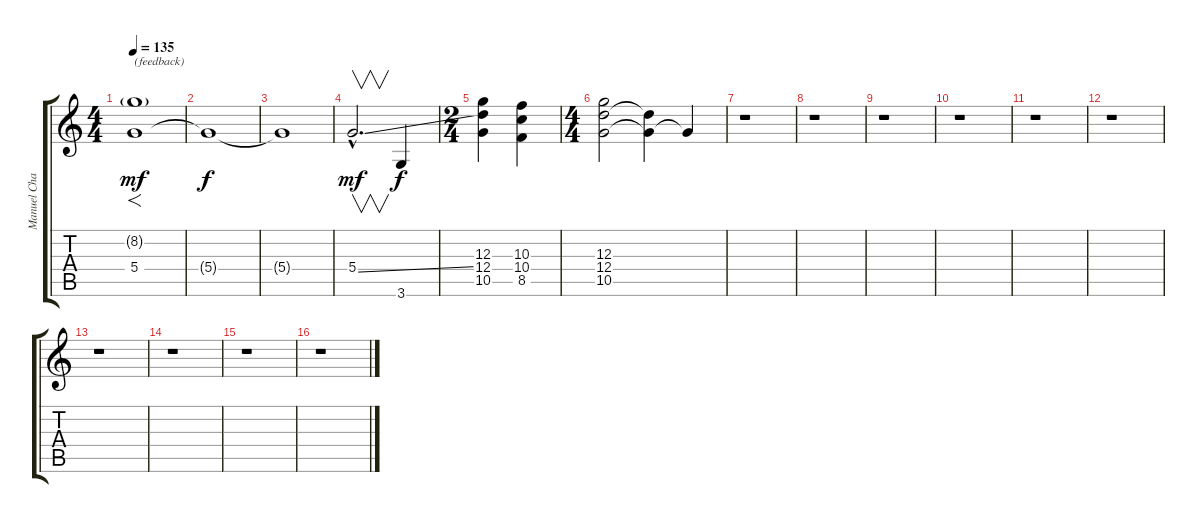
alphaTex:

\track ("Manuel Charlton (guitar lead, slide)" "Manuel Cha") {instrument distortionguitar}
\staff {score tabs}
\tuning (E4 B3 G3 D3 A2 E2) {hide}
\ts (4 4)
\tempo 135
\clef g2
\ks c
(8.2{g} 5.4).1{f txt "(feedback)" dy mf instrument distortionguitar} |
5.4{t}.1{dy f} |
5.4{t}.1 |
5.4{ss hac}.2{v d dy mf} 3.6.4{dy f} |
\ts (2 4)
(12.3 12.4 10.5).4 (10.3 10.4 8.5).4 |
\ts (4 4)
(12.3 12.4 10.5).2 (12.4{t} 10.5{t}).4 10.5{t}.4 |
r.1 |
r.1 |
r.1 |
r.1 |
r.1 |
r.1 |
r.1 |
r.1 |
r.1 |
r.1
